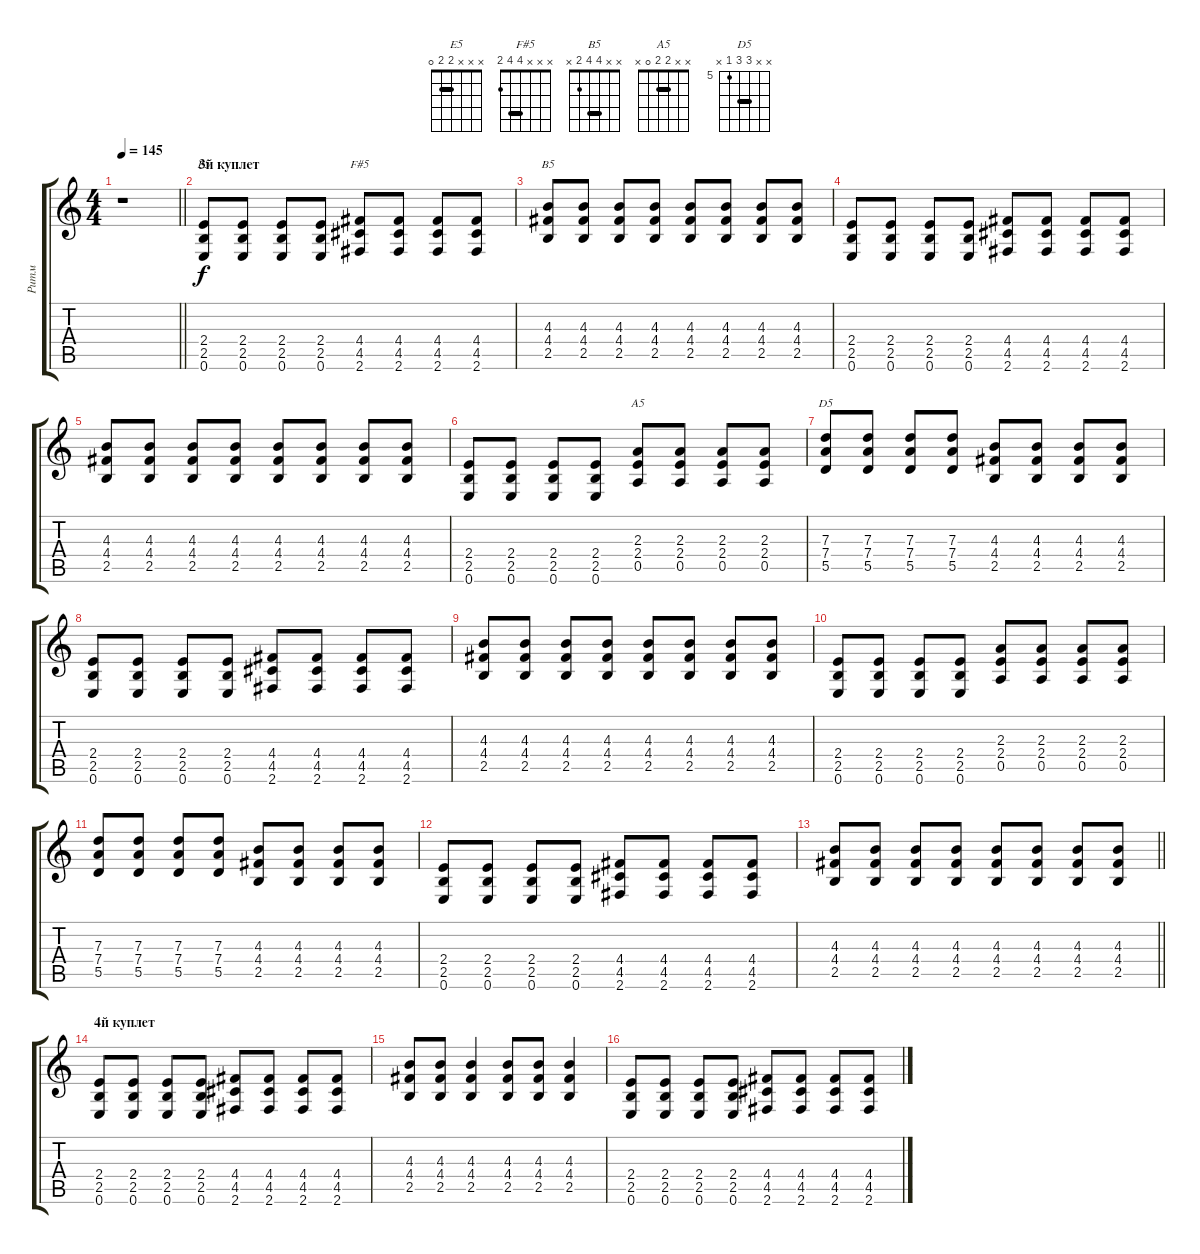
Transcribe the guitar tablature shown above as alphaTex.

\track ("Ритм" "Ритм") {instrument overdrivenguitar}
\staff {score tabs}
\tuning (E4 B3 G3 D3 A2 E2) {hide}
\chord ("E5" x x x 2 2 0) {barre 2}
\chord ("F#5" x x x 4 4 2) {barre 4}
\chord ("B5" x x 4 4 2 x) {barre 4}
\chord ("A5" x x 2 2 0 x) {barre 2}
\chord ("D5" x x 7 7 5 x) {firstfret 5 barre 7}
\ts (4 4)
\tempo 145
\clef g2
\barLineRight lightlight
\ks c
r.1{dy f} |
\section ("" "3й куплет")
(2.4 2.5 0.6).8{ch "E5"} (2.4 2.5 0.6).8 (2.4 2.5 0.6).8 (2.4 2.5 0.6).8 (4.4 4.5 2.6).8{ch "F#5"} (4.4 4.5 2.6).8 (4.4 4.5 2.6).8 (4.4 4.5 2.6).8 |
(4.3 4.4 2.5).8{ch "B5"} (4.3 4.4 2.5).8 (4.3 4.4 2.5).8 (4.3 4.4 2.5).8 (4.3 4.4 2.5).8 (4.3 4.4 2.5).8 (4.3 4.4 2.5).8 (4.3 4.4 2.5).8 |
(2.4 2.5 0.6).8 (2.4 2.5 0.6).8 (2.4 2.5 0.6).8 (2.4 2.5 0.6).8 (4.4 4.5 2.6).8 (4.4 4.5 2.6).8 (4.4 4.5 2.6).8 (4.4 4.5 2.6).8 |
(4.3 4.4 2.5).8 (4.3 4.4 2.5).8 (4.3 4.4 2.5).8 (4.3 4.4 2.5).8 (4.3 4.4 2.5).8 (4.3 4.4 2.5).8 (4.3 4.4 2.5).8 (4.3 4.4 2.5).8 |
(2.4 2.5 0.6).8 (2.4 2.5 0.6).8 (2.4 2.5 0.6).8 (2.4 2.5 0.6).8 (2.3 2.4 0.5).8{ch "A5"} (2.3 2.4 0.5).8 (2.3 2.4 0.5).8 (2.3 2.4 0.5).8 |
(7.3 7.4 5.5).8{ch "D5"} (7.3 7.4 5.5).8 (7.3 7.4 5.5).8 (7.3 7.4 5.5).8 (4.3 4.4 2.5).8 (4.3 4.4 2.5).8 (4.3 4.4 2.5).8 (4.3 4.4 2.5).8 |
(2.4 2.5 0.6).8 (2.4 2.5 0.6).8 (2.4 2.5 0.6).8 (2.4 2.5 0.6).8 (4.4 4.5 2.6).8 (4.4 4.5 2.6).8 (4.4 4.5 2.6).8 (4.4 4.5 2.6).8 |
(4.3 4.4 2.5).8 (4.3 4.4 2.5).8 (4.3 4.4 2.5).8 (4.3 4.4 2.5).8 (4.3 4.4 2.5).8 (4.3 4.4 2.5).8 (4.3 4.4 2.5).8 (4.3 4.4 2.5).8 |
(2.4 2.5 0.6).8 (2.4 2.5 0.6).8 (2.4 2.5 0.6).8 (2.4 2.5 0.6).8 (2.3 2.4 0.5).8 (2.3 2.4 0.5).8 (2.3 2.4 0.5).8 (2.3 2.4 0.5).8 |
(7.3 7.4 5.5).8 (7.3 7.4 5.5).8 (7.3 7.4 5.5).8 (7.3 7.4 5.5).8 (4.3 4.4 2.5).8 (4.3 4.4 2.5).8 (4.3 4.4 2.5).8 (4.3 4.4 2.5).8 |
(2.4 2.5 0.6).8 (2.4 2.5 0.6).8 (2.4 2.5 0.6).8 (2.4 2.5 0.6).8 (4.4 4.5 2.6).8 (4.4 4.5 2.6).8 (4.4 4.5 2.6).8 (4.4 4.5 2.6).8 |
\barLineRight lightlight
(4.3 4.4 2.5).8 (4.3 4.4 2.5).8 (4.3 4.4 2.5).8 (4.3 4.4 2.5).8 (4.3 4.4 2.5).8 (4.3 4.4 2.5).8 (4.3 4.4 2.5).8 (4.3 4.4 2.5).8 |
\section ("" "4й куплет")
(2.4 2.5 0.6).8 (2.4 2.5 0.6).8 (2.4 2.5 0.6).8 (2.4 2.5 0.6).8 (4.4 4.5 2.6).8 (4.4 4.5 2.6).8 (4.4 4.5 2.6).8 (4.4 4.5 2.6).8 |
(4.3 4.4 2.5).8 (4.3 4.4 2.5).8 (4.3 4.4 2.5).4 (4.3 4.4 2.5).8 (4.3 4.4 2.5).8 (4.3 4.4 2.5).4 |
(2.4 2.5 0.6).8 (2.4 2.5 0.6).8 (2.4 2.5 0.6).8 (2.4 2.5 0.6).8 (4.4 4.5 2.6).8 (4.4 4.5 2.6).8 (4.4 4.5 2.6).8 (4.4 4.5 2.6).8
